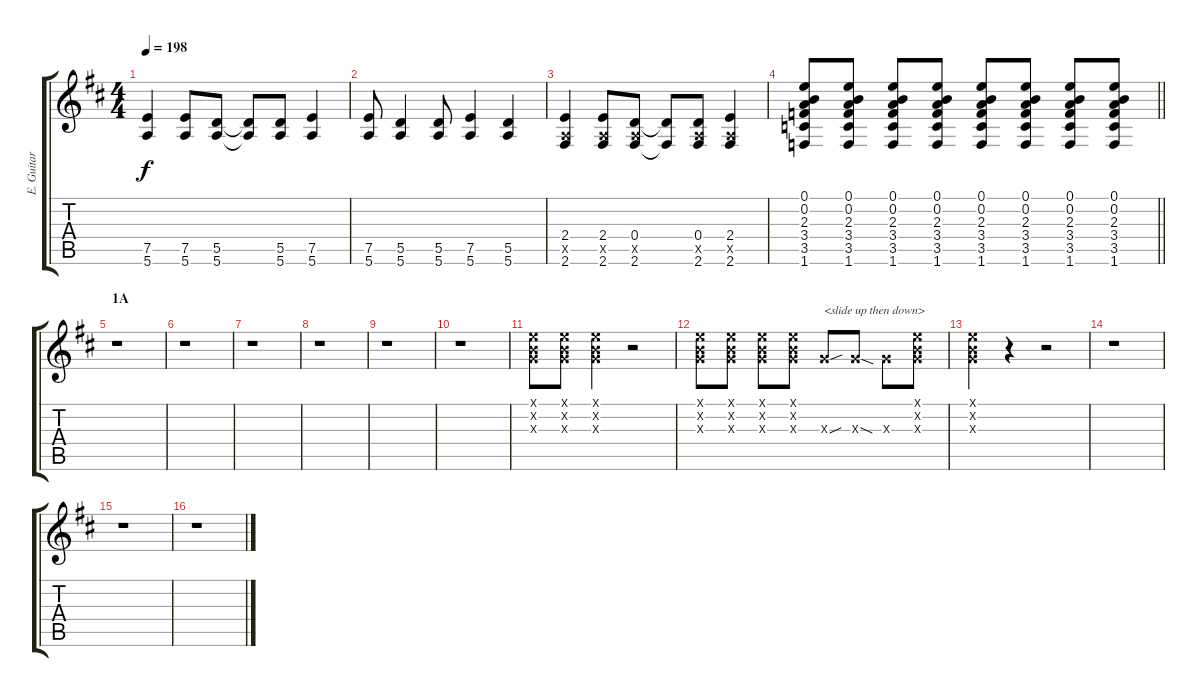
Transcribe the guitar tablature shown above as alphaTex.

\track ("E. Guitar I" "E. Guitar ") {instrument overdrivenguitar}
\staff {score tabs}
\tuning (E4 B3 G3 D3 A2 E2) {hide}
\ts (4 4)
\tempo 198
\clef g2
\ks d
(7.5 5.6).4{dy f} (7.5 5.6).8 (5.5 5.6).8 (5.5{t} 5.6{t}).8 (5.5 5.6).8 (7.5 5.6).4 |
(7.5 5.6).8 (5.5 5.6).4 (5.5 5.6).8 (7.5 5.6).4 (5.5 5.6).4 |
(2.4 0.5{x} 2.6).4 (2.4 0.5{x} 2.6).8 (0.4 0.5{x} 2.6).8 (0.4{t} 2.6{t}).8 (0.4 0.5{x} 2.6).8 (2.4 0.5{x} 2.6).4 |
\barLineRight lightlight
(0.1 0.2 2.3 3.4 3.5 1.6).8 (0.1 0.2 2.3 3.4 3.5 1.6).8 (0.1 0.2 2.3 3.4 3.5 1.6).8 (0.1 0.2 2.3 3.4 3.5 1.6).8 (0.1 0.2 2.3 3.4 3.5 1.6).8 (0.1 0.2 2.3 3.4 3.5 1.6).8 (0.1 0.2 2.3 3.4 3.5 1.6).8 (0.1 0.2 2.3 3.4 3.5 1.6).8 |
\section ("" "1A")
r.1 |
r.1 |
r.1 |
r.1 |
r.1 |
r.1 |
(0.1{x} 0.2{x} 0.3{x}).8 (0.1{x} 0.2{x} 0.3{x}).8 (0.1{x} 0.2{x} 0.3{x}).4 r.2 |
(0.1{x} 0.2{x} 0.3{x}).8 (0.1{x} 0.2{x} 0.3{x}).8 (0.1{x} 0.2{x} 0.3{x}).8 (0.1{x} 0.2{x} 0.3{x}).8 0.3{sou x}.8{txt "<slide up then down>"} 0.3{sod x}.8 0.3{x}.8 (0.1{x} 0.2{x} 0.3{x}).8 |
(0.1{x} 0.2{x} 0.3{x}).4 r.4 r.2 |
r.1 |
r.1 |
r.1
